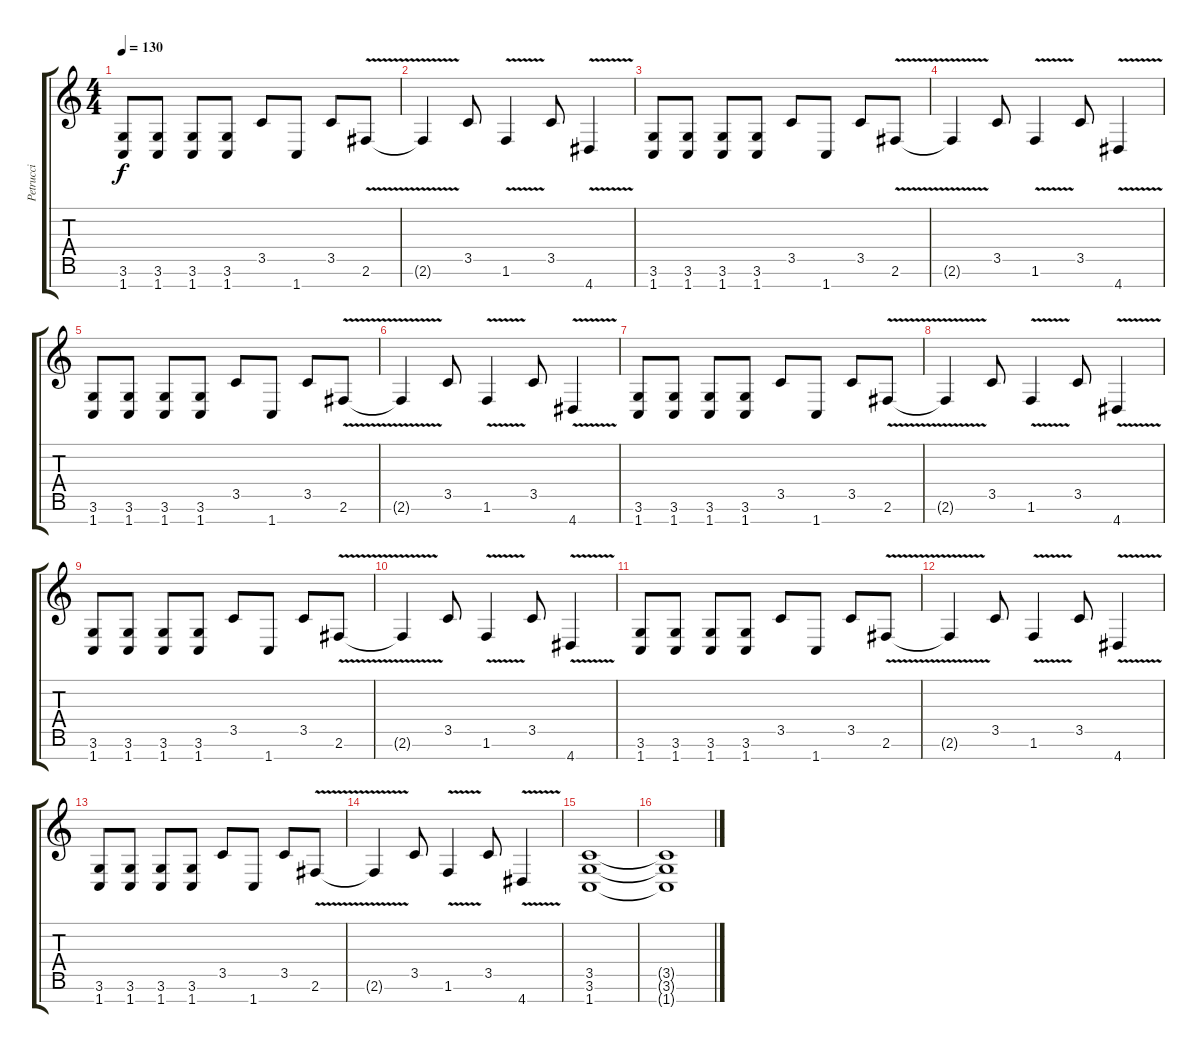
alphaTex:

\track ("Petrucci" "Petrucci") {instrument distortionguitar}
\staff {score tabs}
\tuning (E4 B3 G3 D3 A2 E2 B1) {hide}
\ts (4 4)
\tempo 130
\clef g2
\ks c
(3.6 1.7).8{dy f} (3.6 1.7).8 (3.6 1.7).8 (3.6 1.7).8 3.5.8 1.7.8 3.5.8 2.6{v}.8 |
2.6{t}.4 3.5.8 1.6{v}.4 3.5.8 4.7{v}.4 |
(3.6 1.7).8 (3.6 1.7).8 (3.6 1.7).8 (3.6 1.7).8 3.5.8 1.7.8 3.5.8 2.6{v}.8 |
2.6{t}.4 3.5.8 1.6{v}.4 3.5.8 4.7{v}.4 |
(3.6 1.7).8 (3.6 1.7).8 (3.6 1.7).8 (3.6 1.7).8 3.5.8 1.7.8 3.5.8 2.6{v}.8 |
2.6{t}.4 3.5.8 1.6{v}.4 3.5.8 4.7{v}.4 |
(3.6 1.7).8 (3.6 1.7).8 (3.6 1.7).8 (3.6 1.7).8 3.5.8 1.7.8 3.5.8 2.6{v}.8 |
2.6{t}.4 3.5.8 1.6{v}.4 3.5.8 4.7{v}.4 |
(3.6 1.7).8 (3.6 1.7).8 (3.6 1.7).8 (3.6 1.7).8 3.5.8 1.7.8 3.5.8 2.6{v}.8 |
2.6{t}.4 3.5.8 1.6{v}.4 3.5.8 4.7{v}.4 |
(3.6 1.7).8 (3.6 1.7).8 (3.6 1.7).8 (3.6 1.7).8 3.5.8 1.7.8 3.5.8 2.6{v}.8 |
2.6{t}.4 3.5.8 1.6{v}.4 3.5.8 4.7{v}.4 |
(3.6 1.7).8 (3.6 1.7).8 (3.6 1.7).8 (3.6 1.7).8 3.5.8 1.7.8 3.5.8 2.6{v}.8 |
2.6{t}.4 3.5.8 1.6{v}.4 3.5.8 4.7{v}.4 |
(3.5 3.6 1.7).1{volume 16} |
(3.5{t} 3.6{t} 1.7{t}).1{volume 0}
